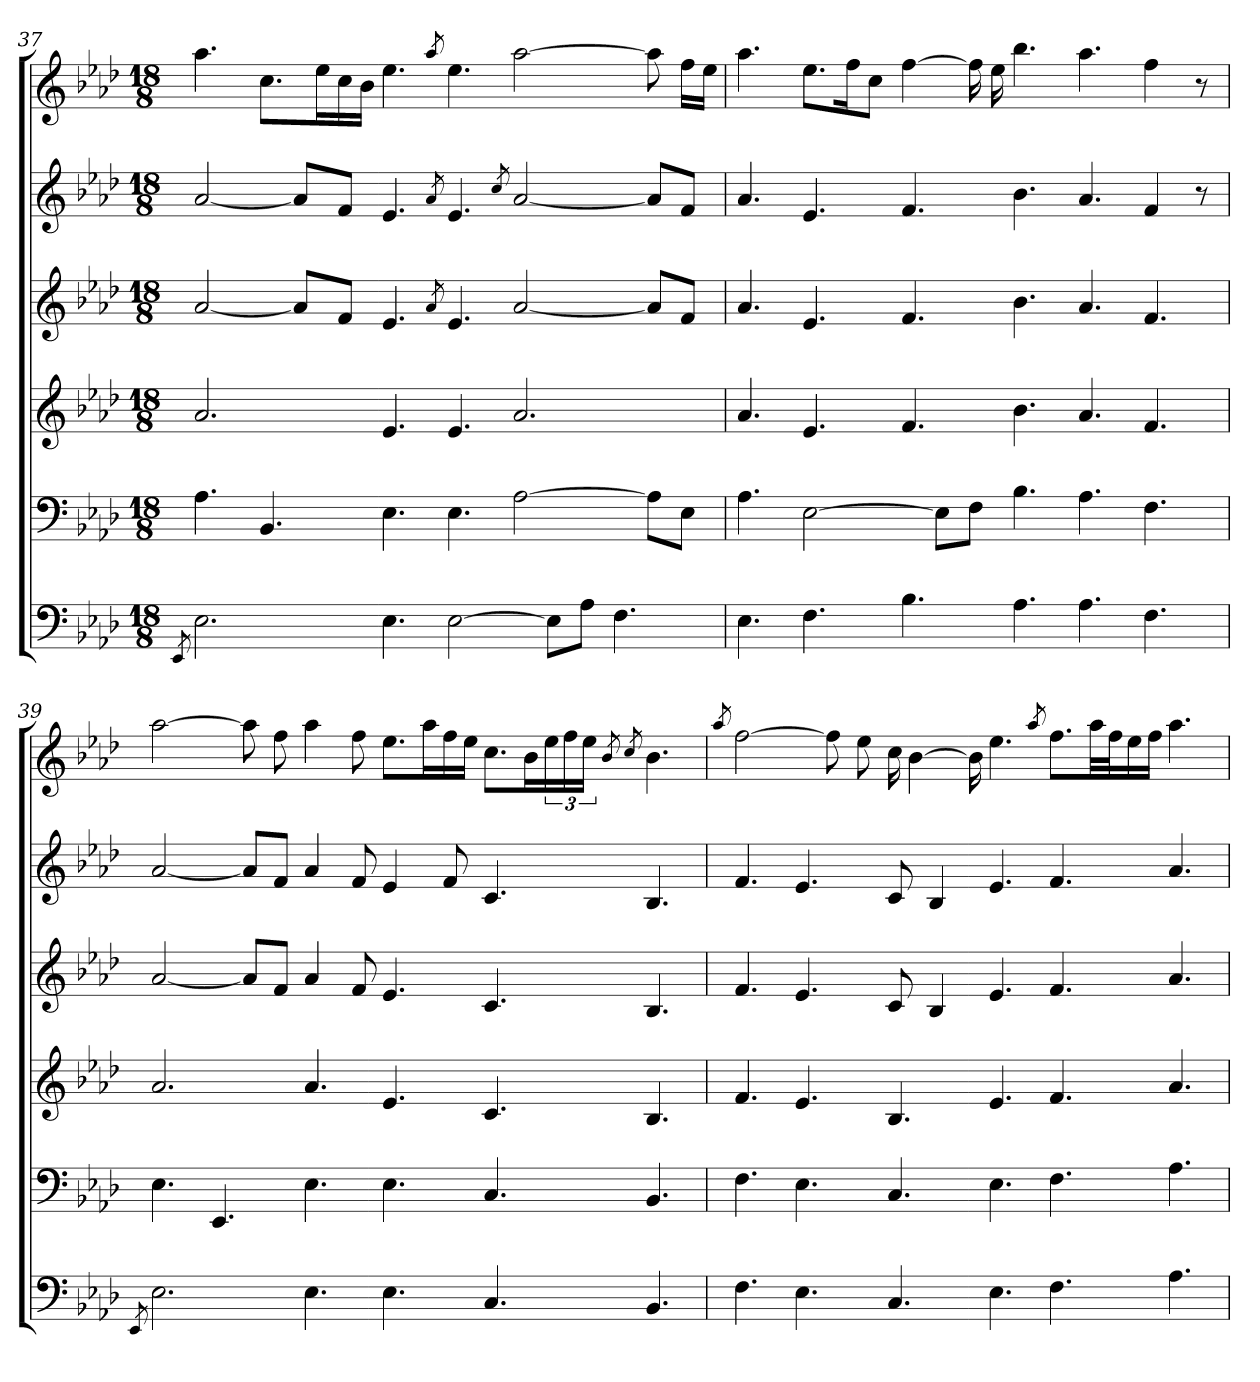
**kern	**kern	**kern	**kern	**kern	**kern
*part6	*part5	*part4	*part3	*part2	*part1
*staff6	*staff5	*staff4	*staff3	*staff2	*staff1
*clefF4	*clefF4	*clefG2	*clefG2	*clefG2	*clefG2
*k[b-e-a-d-]	*k[b-e-a-d-]	*k[b-e-a-d-]	*k[b-e-a-d-]	*k[b-e-a-d-]	*k[b-e-a-d-]
*M18/8	*M18/8	*M18/8	*M18/8	*M18/8	*M18/8
=37	=37	=37	=37	=37	=37
8qEE-	.	.	.	.	.
2.E-	4.A-	2.a-	[2a-	[2a-	4.aa-
.	4.BB-	.	.	.	8.cc\L
.	.	.	8a-/L]	8a-/L]	.
.	.	.	.	.	16ee-\L
.	.	.	8f/J	8f/J	16cc\
.	.	.	.	.	16b-\JJ
4.E-	4.E-	4.e-	4.e-	4.e-	4.ee-
.	.	.	8qa-	8qa-	8qaa-
[2E-	4.E-	4.e-	4.e-	4.e-	4.ee-
.	.	.	.	8qcc	.
.	[2A-	2.a-	[2a-	[2a-	[2aa-
8E-\L]	.	.	.	.	.
8A-\J	.	.	.	.	.
4.F	.	.	.	.	.
.	8A-\L]	.	8a-/L]	8a-/L]	8aa-]
.	8E-\J	.	8f/J	8f/J	16ff\LL
.	.	.	.	.	16ee-\JJ
=38	=38	=38	=38	=38	=38
4.E-	4.A-	4.a-	4.a-	4.a-	4.aa-
4.F	[2E-	4.e-	4.e-	4.e-	8.ee-\L
.	.	.	.	.	16ff\K
.	.	.	.	.	8cc\J
4.B-	.	4.f	4.f	4.f	[4ff
.	8E-\L]	.	.	.	.
.	8F\J	.	.	.	16ff]
.	.	.	.	.	16ee-
4.A-	4.B-	4.b-	4.b-	4.b-	4.bb-
4.A-	4.A-	4.a-	4.a-	4.a-	4.aa-
4.F	4.F	4.f	4.f	4f	4ff
.	.	.	.	8r	8r
=39	=39	=39	=39	=39	=39
8qEE-	.	.	.	.	.
2.E-	4.E-	2.a-	[2a-	[2a-	[2aa-
.	4.EE-	.	.	.	.
.	.	.	8a-/L]	8a-/L]	8aa-]
.	.	.	8f/J	8f/J	8ff
4.E-	4.E-	4.a-	4a-	4a-	4aa-
.	.	.	8f	8f	8ff
4.E-	4.E-	4.e-	4.e-	4e-	8.ee-\L
.	.	.	.	.	16aa-\L
.	.	.	.	8f	16ff\
.	.	.	.	.	16ee-\JJ
4.C	4.C	4.c	4.c	4.c	8.cc\L
.	.	.	.	.	16b-\L
.	.	.	.	.	24ee-\
.	.	.	.	.	24ff\
.	.	.	.	.	24ee-\JJ
.	.	.	.	.	8qb-
.	.	.	.	.	8qcc
4.BB-	4.BB-	4.B-	4.B-	4.B-	4.b-
=40	=40	=40	=40	=40	=40
.	.	.	.	.	8qaa-
4.F	4.F	4.f	4.f	4.f	[2ff
4.E-	4.E-	4.e-	4.e-	4.e-	.
.	.	.	.	.	8ff]
.	.	.	.	.	8ee-
4.C	4.C	4.B-	8c	8c	16cc
.	.	.	.	.	[4b-
.	.	.	4B-	4B-	.
.	.	.	.	.	16b-]
4.E-	4.E-	4.e-	4.e-	4.e-	4.ee-
.	.	.	.	.	8qaa-
4.F	4.F	4.f	4.f	4.f	8.ff\L
.	.	.	.	.	32aa-\LL
.	.	.	.	.	32ff\J
.	.	.	.	.	16ee-\
.	.	.	.	.	16ff\JJ
4.A-	4.A-	4.a-	4.a-	4.a-	4.aa-
=	=	=	=	=	=
*-	*-	*-	*-	*-	*-
